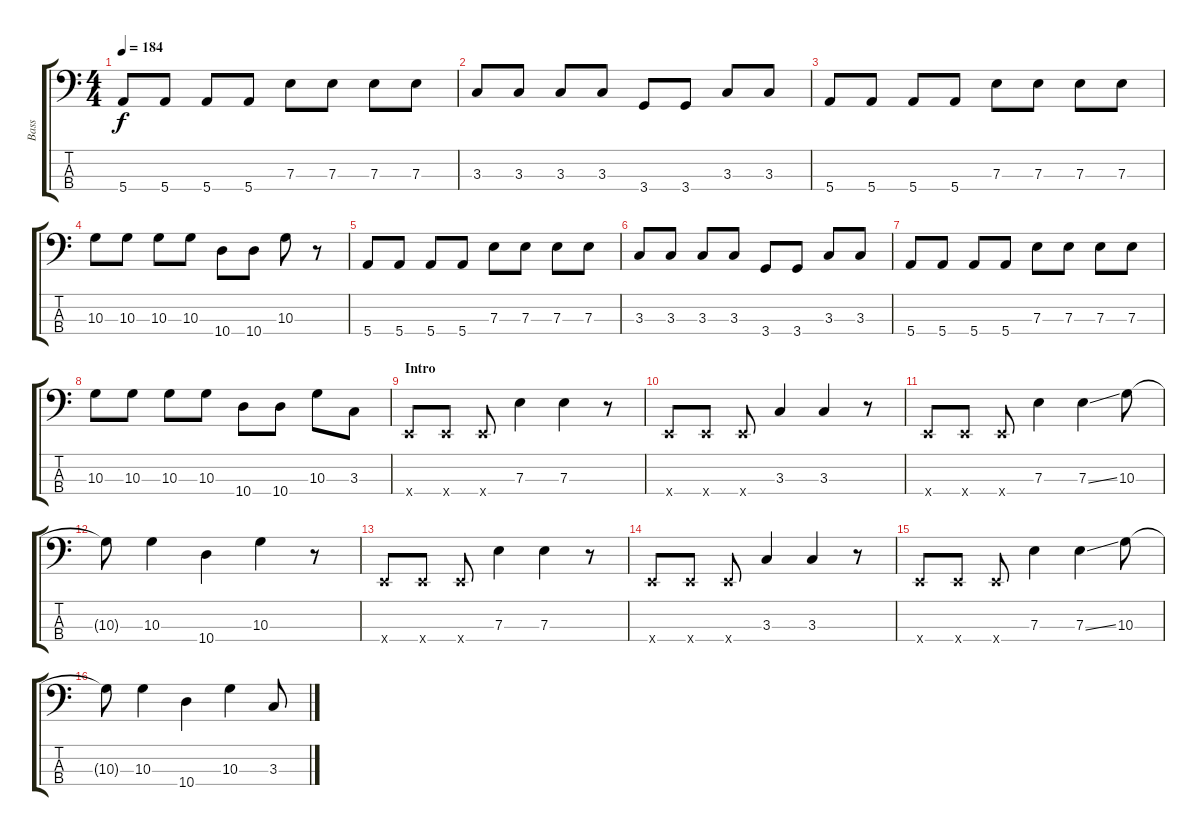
\track ("Bass" "Bass") {instrument electricbasspick}
\staff {score tabs}
\tuning (G2 D2 A1 E1) {hide}
\ts (4 4)
\tempo 184
\clef f4
\ks c
5.4.8{dy f instrument electricbasspick} 5.4.8 5.4.8 5.4.8 7.3.8 7.3.8 7.3.8 7.3.8 |
3.3.8 3.3.8 3.3.8 3.3.8 3.4.8 3.4.8 3.3.8 3.3.8 |
5.4.8 5.4.8 5.4.8 5.4.8 7.3.8 7.3.8 7.3.8 7.3.8 |
10.3.8 10.3.8 10.3.8 10.3.8 10.4.8 10.4.8 10.3.8 r.8 |
5.4.8 5.4.8 5.4.8 5.4.8 7.3.8 7.3.8 7.3.8 7.3.8 |
3.3.8 3.3.8 3.3.8 3.3.8 3.4.8 3.4.8 3.3.8 3.3.8 |
5.4.8 5.4.8 5.4.8 5.4.8 7.3.8 7.3.8 7.3.8 7.3.8 |
10.3.8 10.3.8 10.3.8 10.3.8 10.4.8 10.4.8 10.3.8 3.3.8 |
\section ("" "Intro")
0.4{x}.8 0.4{x}.8 0.4{x}.8 7.3.4 7.3.4 r.8 |
0.4{x}.8 0.4{x}.8 0.4{x}.8 3.3.4 3.3.4 r.8 |
0.4{x}.8 0.4{x}.8 0.4{x}.8 7.3.4 7.3{ss}.4 10.3.8 |
10.3{t}.8 10.3.4 10.4.4 10.3.4 r.8 |
0.4{x}.8 0.4{x}.8 0.4{x}.8 7.3.4 7.3.4 r.8 |
0.4{x}.8 0.4{x}.8 0.4{x}.8 3.3.4 3.3.4 r.8 |
0.4{x}.8 0.4{x}.8 0.4{x}.8 7.3.4 7.3{ss}.4 10.3.8 |
10.3{t}.8 10.3.4 10.4.4 10.3.4 3.3.8
